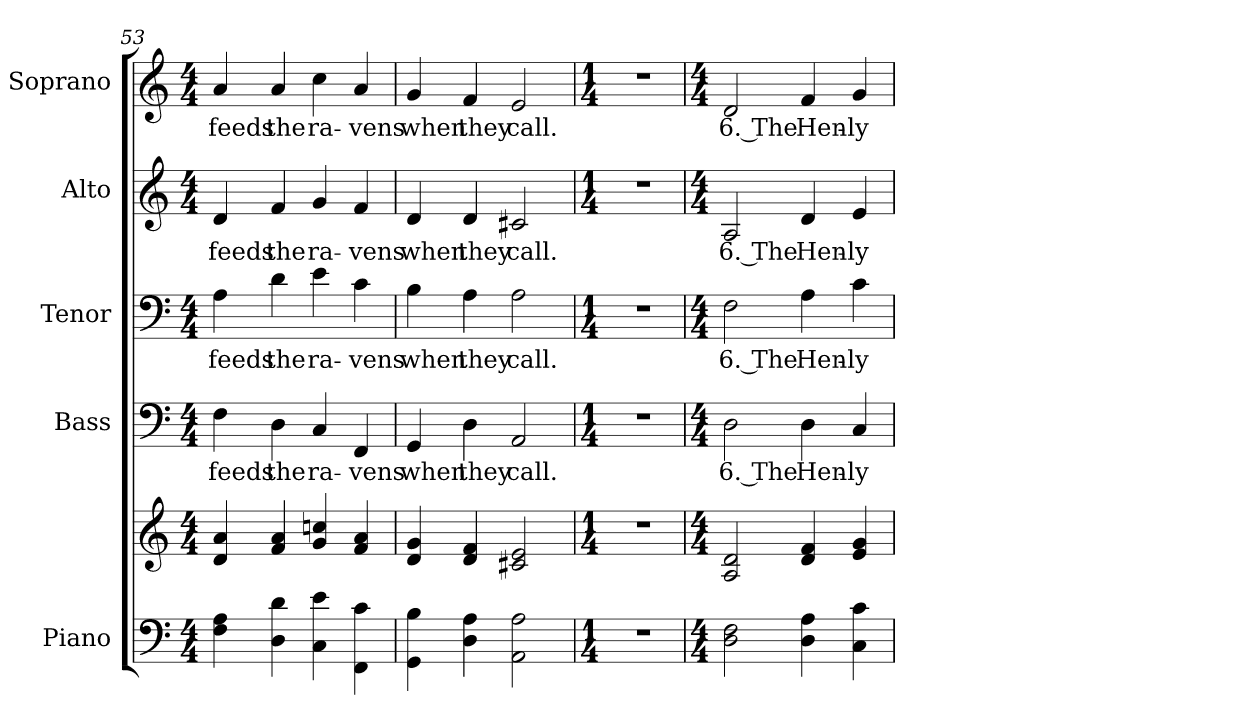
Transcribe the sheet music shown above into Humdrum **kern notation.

**kern	**kern	**kern	**text	**kern	**text	**kern	**text	**kern	**text
*part5	*part5	*part4	*part4	*part3	*part3	*part2	*part2	*part1	*part1
*staff6	*staff5	*staff4	*staff4	*staff3	*staff3	*staff2	*staff2	*staff1	*staff1
*I"Piano	*	*I"Bass	*	*I"Tenor	*	*I"Alto	*	*I"Soprano	*
*I'Pno.	*	*I'B.	*	*I'T.	*	*I'A.	*	*I'S.	*
!!LO:PB:g=z
*clefF4	*clefG2	*clefF4	*	*clefF4	*	*clefG2	*	*clefG2	*
*k[]	*k[]	*k[]	*	*k[]	*	*k[]	*	*k[]	*
*C:	*C:	*C:	*	*C:	*	*C:	*	*C:	*
*M4/4	*M4/4	*M4/4	*	*M4/4	*	*M4/4	*	*M4/4	*
=53	=53	=53	=53	=53	=53	=53	=53	=53	=53
!	!	!	!LO:LY:b:color=#000000	!	!	!	!	!	!
!	!	!	!	!	!LO:LY:b:color=#000000	!	!	!	!
!	!	!	!	!	!	!	!LO:LY:b:color=#000000	!	!
!	!	!	!	!	!	!	!	!	!LO:LY:b:color=#000000
4Fi\ 4Ai	4di/ 4ai	4Fi\	feeds	4Ai\	feeds	4di/	feeds	4ai/	feeds
!	!	!	!LO:LY:b:color=#000000	!	!	!	!	!	!
!	!	!	!	!	!LO:LY:b:color=#000000	!	!	!	!
!	!	!	!	!	!	!	!LO:LY:b:color=#000000	!	!
!	!	!	!	!	!	!	!	!	!LO:LY:b:color=#000000
4Di\ 4di	4fi/ 4ai	4Di\	the	4di\	the	4fi/	the	4ai/	the
!	!	!	!LO:LY:b:color=#000000	!	!	!	!	!	!
!	!	!	!	!	!LO:LY:b:color=#000000	!	!	!	!
!	!	!	!	!	!	!	!LO:LY:b:color=#000000	!	!
!	!	!	!	!	!	!	!	!	!LO:LY:b:color=#000000
4Ci\ 4ei	4gi/ 4ccni	4Ci/	ra-	4ei\	ra-	4gi/	ra-	4cci\	ra-
!	!	!	!LO:LY:b:color=#000000	!	!	!	!	!	!
!	!	!	!	!	!LO:LY:b:color=#000000	!	!	!	!
!	!	!	!	!	!	!	!LO:LY:b:color=#000000	!	!
!	!	!	!	!	!	!	!	!	!LO:LY:b:color=#000000
4FFi\ 4ci	4fi/ 4ai	4FFi/	-vens	4ci\	-vens	4fi/	-vens	4ai/	-vens
=54	=54	=54	=54	=54	=54	=54	=54	=54	=54
!	!	!	!LO:LY:b:color=#000000	!	!	!	!	!	!
!	!	!	!	!	!LO:LY:b:color=#000000	!	!	!	!
!	!	!	!	!	!	!	!LO:LY:b:color=#000000	!	!
!	!	!	!	!	!	!	!	!	!LO:LY:b:color=#000000
4GGi\ 4Bi	4di/ 4gi	4GGi/	when	4Bi\	when	4di/	when	4gi/	when
!	!	!	!LO:LY:b:color=#000000	!	!	!	!	!	!
!	!	!	!	!	!LO:LY:b:color=#000000	!	!	!	!
!	!	!	!	!	!	!	!LO:LY:b:color=#000000	!	!
!	!	!	!	!	!	!	!	!	!LO:LY:b:color=#000000
4Di\ 4Ai	4di/ 4fi	4Di\	they	4Ai\	they	4di/	they	4fi/	they
!	!	!	!LO:LY:b:color=#000000	!	!	!	!	!	!
!	!	!	!	!	!LO:LY:b:color=#000000	!	!	!	!
!	!	!	!	!	!	!	!LO:LY:b:color=#000000	!	!
!	!	!	!	!	!	!	!	!	!LO:LY:b:color=#000000
2AAi\ 2Ai	2c#Xi/ 2ei	2AAi/	call.	2Ai\	call.	2c#Xi/	call.	2ei/	call.
!!LO:PB:g=z
=55	=55	=55	=55	=55	=55	=55	=55	=55	=55
*M1/4	*M1/4	*M1/4	*	*M1/4	*	*M1/4	*	*M1/4	*
!LO:N:vis=1	!LO:N:vis=1	!LO:N:vis=1	!	!LO:N:vis=1	!	!LO:N:vis=1	!	!LO:N:vis=1	!
4r	4r	4r	.	4r	.	4r	.	4r	.
=56	=56	=56	=56	=56	=56	=56	=56	=56	=56
*M4/4	*M4/4	*M4/4	*	*M4/4	*	*M4/4	*	*M4/4	*
!	!	!	!LO:LY:b:color=#000000	!	!	!	!	!	!
!	!	!	!	!	!LO:LY:b:color=#000000	!	!	!	!
!	!	!	!	!	!	!	!LO:LY:b:color=#000000	!	!
!	!	!	!	!	!	!	!	!	!LO:LY:b:color=#000000
2Di\ 2Fi	2Ai/ 2di	2Di\	6. The	2Fi\	6. The	2Ai/	6. The	2di/	6. The
!	!	!	!LO:LY:b:color=#000000	!	!	!	!	!	!
!	!	!	!	!	!LO:LY:b:color=#000000	!	!	!	!
!	!	!	!	!	!	!	!LO:LY:b:color=#000000	!	!
!	!	!	!	!	!	!	!	!	!LO:LY:b:color=#000000
4Di\ 4Ai	4di/ 4fi	4Di\	Hen-	4Ai\	Hen-	4di/	Hen-	4fi/	Hen-
!	!	!	!LO:LY:b:color=#000000	!	!	!	!	!	!
!	!	!	!	!	!LO:LY:b:color=#000000	!	!	!	!
!	!	!	!	!	!	!	!LO:LY:b:color=#000000	!	!
!	!	!	!	!	!	!	!	!	!LO:LY:b:color=#000000
4Ci\ 4ci	4ei/ 4gi	4Ci/	-ly	4ci\	-ly	4ei/	-ly	4gi/	-ly
=	=	=	=	=	=	=	=	=	=
*-	*-	*-	*-	*-	*-	*-	*-	*-	*-
